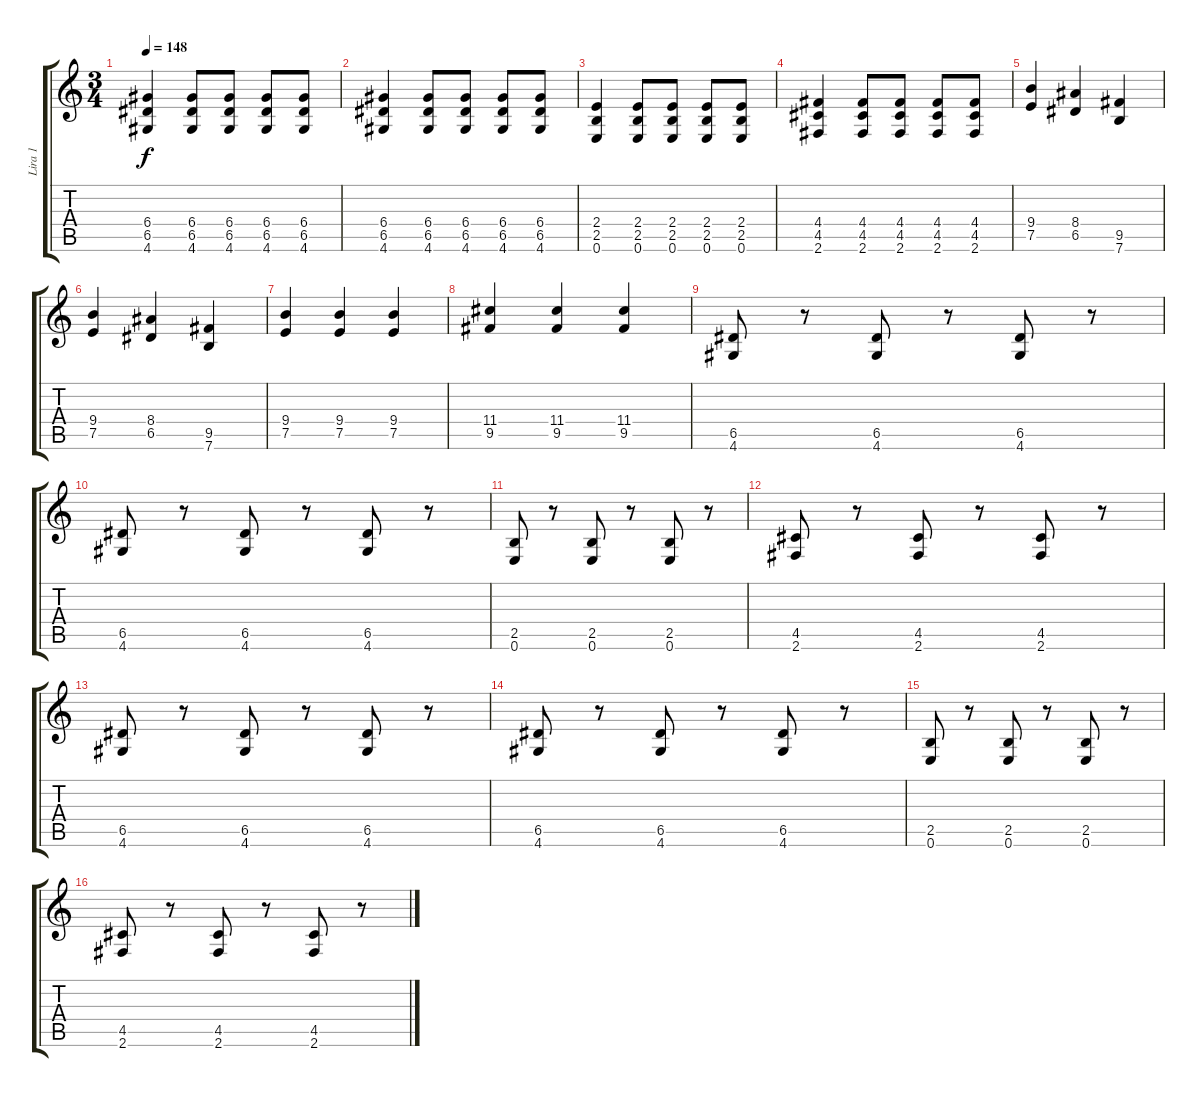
\track ("Lira 1" "Lira 1") {instrument distortionguitar}
\staff {score tabs}
\tuning (E4 B3 G3 D3 A2 E2) {hide}
\ts (3 4)
\tempo 148
\clef g2
\ks c
(6.4 6.5 4.6).4{dy f} (6.4 6.5 4.6).8 (6.4 6.5 4.6).8 (6.4 6.5 4.6).8 (6.4 6.5 4.6).8 |
(6.4 6.5 4.6).4 (6.4 6.5 4.6).8 (6.4 6.5 4.6).8 (6.4 6.5 4.6).8 (6.4 6.5 4.6).8 |
(2.4 2.5 0.6).4 (2.4 2.5 0.6).8 (2.4 2.5 0.6).8 (2.4 2.5 0.6).8 (2.4 2.5 0.6).8 |
(4.4 4.5 2.6).4 (4.4 4.5 2.6).8 (4.4 4.5 2.6).8 (4.4 4.5 2.6).8 (4.4 4.5 2.6).8 |
(9.4 7.5).4 (8.4 6.5).4 (9.5 7.6).4 |
(9.4 7.5).4 (8.4 6.5).4 (9.5 7.6).4 |
(9.4 7.5).4 (9.4 7.5).4 (9.4 7.5).4 |
(11.4 9.5).4 (11.4 9.5).4 (11.4 9.5).4 |
(6.5 4.6).8 r.8 (6.5 4.6).8 r.8 (6.5 4.6).8 r.8 |
(6.5 4.6).8 r.8 (6.5 4.6).8 r.8 (6.5 4.6).8 r.8 |
(2.5 0.6).8 r.8 (2.5 0.6).8 r.8 (2.5 0.6).8 r.8 |
(4.5 2.6).8 r.8 (4.5 2.6).8 r.8 (4.5 2.6).8 r.8 |
(6.5 4.6).8 r.8 (6.5 4.6).8 r.8 (6.5 4.6).8 r.8 |
(6.5 4.6).8 r.8 (6.5 4.6).8 r.8 (6.5 4.6).8 r.8 |
(2.5 0.6).8 r.8 (2.5 0.6).8 r.8 (2.5 0.6).8 r.8 |
(4.5 2.6).8 r.8 (4.5 2.6).8 r.8 (4.5 2.6).8 r.8
